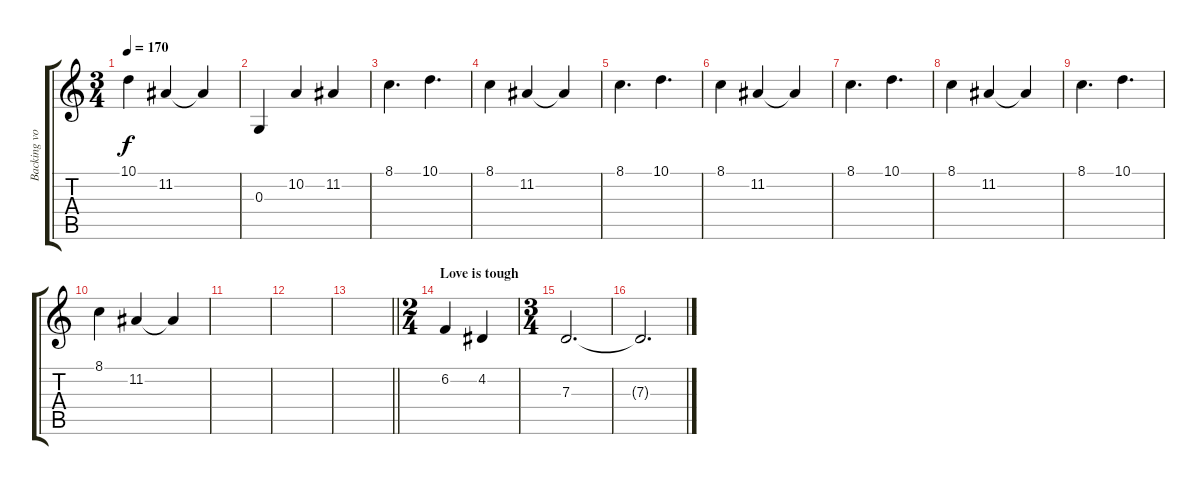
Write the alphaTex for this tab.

\track ("Backing vocals" "Backing vo") {instrument flute}
\staff {score tabs}
\tuning (E4 B3 G3 D3 A2 E2) {hide}
\ts (3 4)
\tempo 170
\clef g2
\ks c
10.1.4{dy f} 11.2.4 11.2{t}.4 |
0.3.4 10.2.4 11.2.4 |
8.1.4{d} 10.1.4{d} |
8.1.4 11.2.4 11.2{t}.4 |
8.1.4{d} 10.1.4{d} |
8.1.4 11.2.4 11.2{t}.4 |
8.1.4{d} 10.1.4{d} |
8.1.4 11.2.4 11.2{t}.4 |
8.1.4{d} 10.1.4{d} |
8.1.4 11.2.4 11.2{t}.4 |
|
|
\barLineRight lightlight
|
\ts (2 4)
\section ("" "Love is tough")
6.2.4 4.2.4 |
\ts (3 4)
7.3.2{d} |
7.3{t}.2{d}
